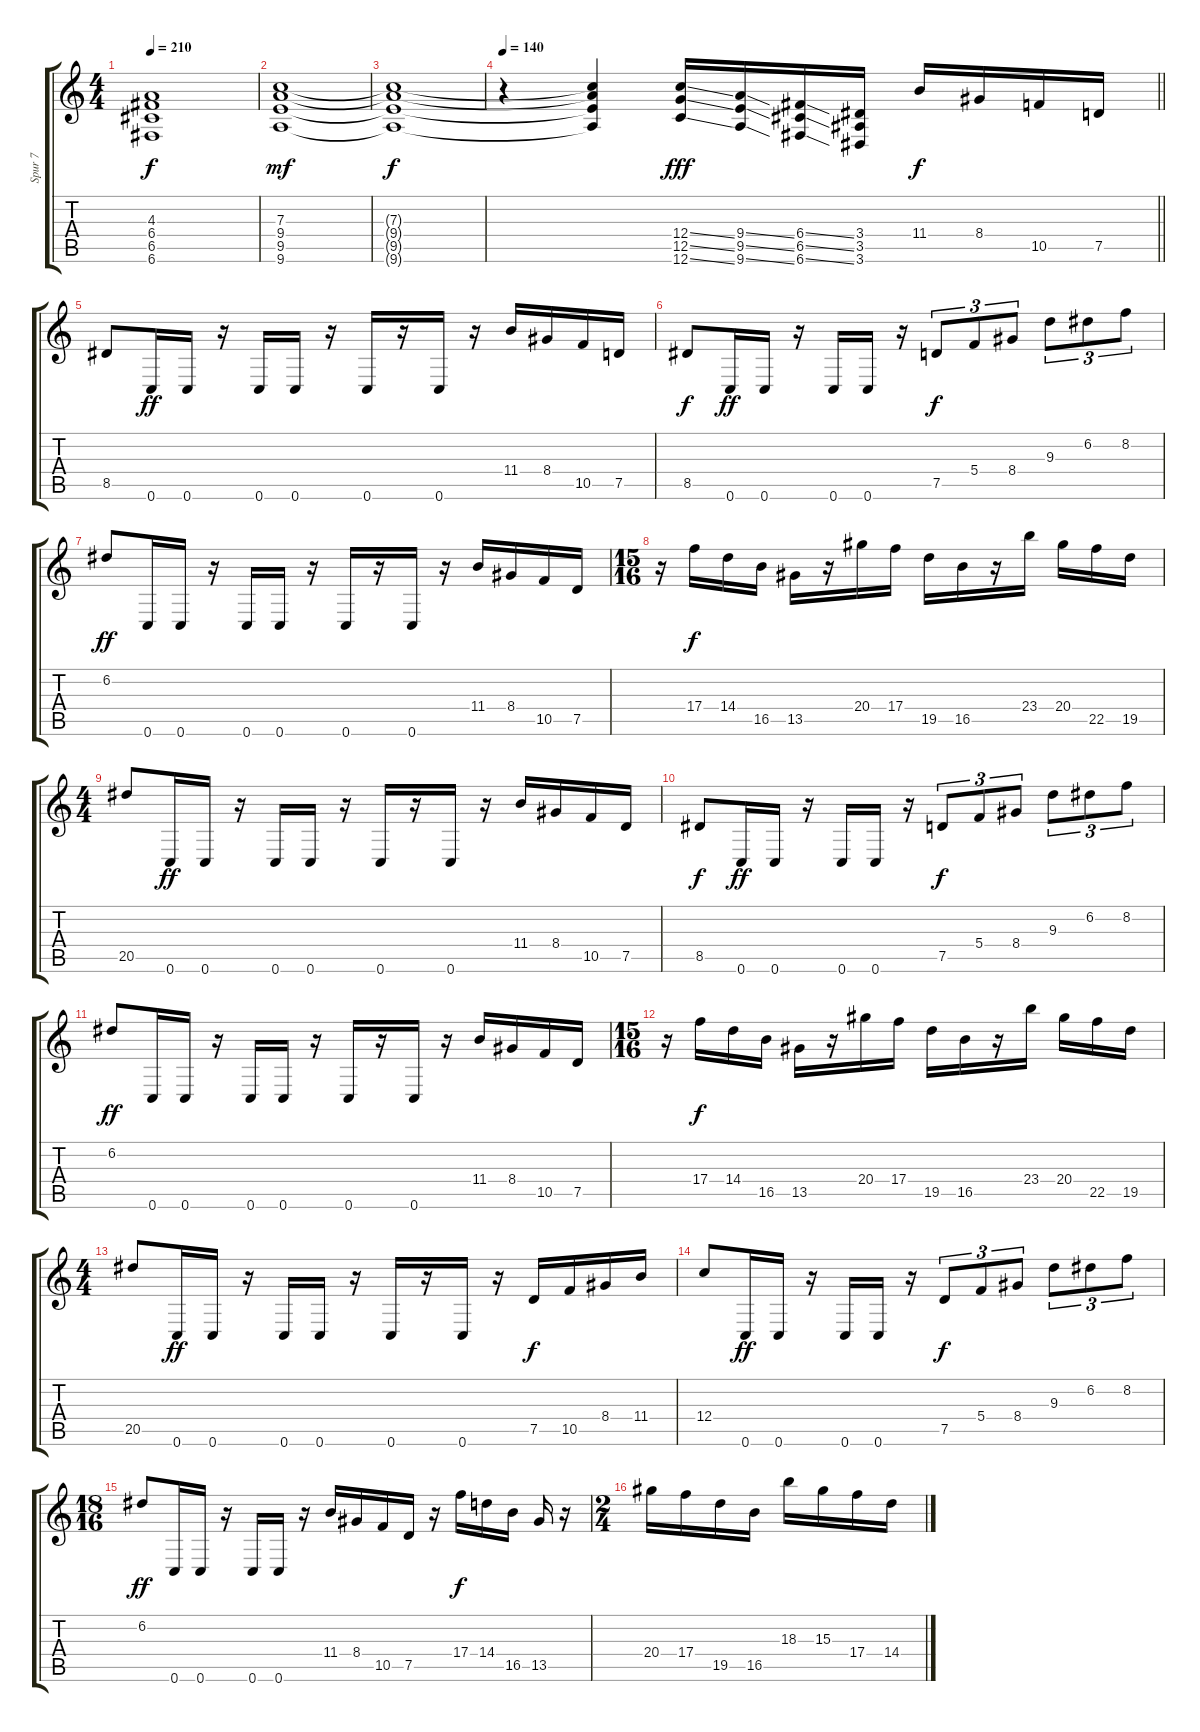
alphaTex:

\track ("Spur 7" "Spur 7") {instrument distortionguitar}
\staff {score tabs}
\tuning (D4 A3 F3 C3 G2 C2) {hide}
\ts (4 4)
\tempo 210
\clef g2
\ks c
(4.3 6.4 6.5 6.6).1{dy f} |
(7.3 9.4 9.5 9.6).1{dy mf} |
(7.3{t} 9.4{t} 9.5{t} 9.6{t}).1{dy f} |
\tempo 140
\barLineRight lightlight
r.4 (7.3{t} 9.4{t} 9.5{t} 9.6{t}).4 (12.4{ss} 12.5{ss} 12.6{ss}).16{dy fff volume 14 instrument guitarfretnoise} (9.4{ss} 9.5{ss} 9.6{ss}).16 (6.4{ss} 6.5{ss} 6.6{ss}).16 (3.4 3.5 3.6).16 11.4.16{dy f balance 16 instrument distortionguitar} 8.4.16 10.5.16 7.5.16 |
8.5.8 0.6.16{dy ff} 0.6.16 r.16 0.6.16 0.6.16 r.16 0.6.16 r.16 0.6.16 r.16 11.4.16 8.4.16 10.5.16 7.5.16 |
8.5.8{dy f} 0.6.16{dy ff} 0.6.16 r.16 0.6.16 0.6.16 r.16 7.5.8{tu (3 2) dy f} 5.4.8{tu (3 2)} 8.4.8{tu (3 2)} 9.3.8{tu (3 2)} 6.2.8{tu (3 2)} 8.2.8{tu (3 2)} |
6.2.8{dy ff} 0.6.16 0.6.16 r.16 0.6.16 0.6.16 r.16 0.6.16 r.16 0.6.16 r.16 11.4.16 8.4.16 10.5.16 7.5.16 |
\ts (15 16)
r.16 17.4.16{dy f} 14.4.16 16.5.16 13.5.16 r.16 20.4.16 17.4.16 19.5.16 16.5.16 r.16 23.4.16 20.4.16 22.5.16 19.5.16 |
\ts (4 4)
20.5.8 0.6.16{dy ff} 0.6.16 r.16 0.6.16 0.6.16 r.16 0.6.16 r.16 0.6.16 r.16 11.4.16 8.4.16 10.5.16 7.5.16 |
8.5.8{dy f} 0.6.16{dy ff} 0.6.16 r.16 0.6.16 0.6.16 r.16 7.5.8{tu (3 2) dy f} 5.4.8{tu (3 2)} 8.4.8{tu (3 2)} 9.3.8{tu (3 2)} 6.2.8{tu (3 2)} 8.2.8{tu (3 2)} |
6.2.8{dy ff} 0.6.16 0.6.16 r.16 0.6.16 0.6.16 r.16 0.6.16 r.16 0.6.16 r.16 11.4.16 8.4.16 10.5.16 7.5.16 |
\ts (15 16)
r.16 17.4.16{dy f} 14.4.16 16.5.16 13.5.16 r.16 20.4.16 17.4.16 19.5.16 16.5.16 r.16 23.4.16 20.4.16 22.5.16 19.5.16 |
\ts (4 4)
20.5.8 0.6.16{dy ff} 0.6.16 r.16 0.6.16 0.6.16 r.16 0.6.16 r.16 0.6.16 r.16 7.5.16{dy f} 10.5.16 8.4.16 11.4.16 |
12.4.8 0.6.16{dy ff} 0.6.16 r.16 0.6.16 0.6.16 r.16 7.5.8{tu (3 2) dy f} 5.4.8{tu (3 2)} 8.4.8{tu (3 2)} 9.3.8{tu (3 2)} 6.2.8{tu (3 2)} 8.2.8{tu (3 2)} |
\ts (18 16)
6.2.8{dy ff} 0.6.16 0.6.16 r.16 0.6.16 0.6.16 r.16 11.4.16 8.4.16 10.5.16 7.5.16 r.16 17.4.16{dy f} 14.4.16 16.5.16 13.5.16 r.16 |
\ts (2 4)
20.4.16 17.4.16 19.5.16 16.5.16 18.3.16 15.3.16 17.4.16 14.4.16
